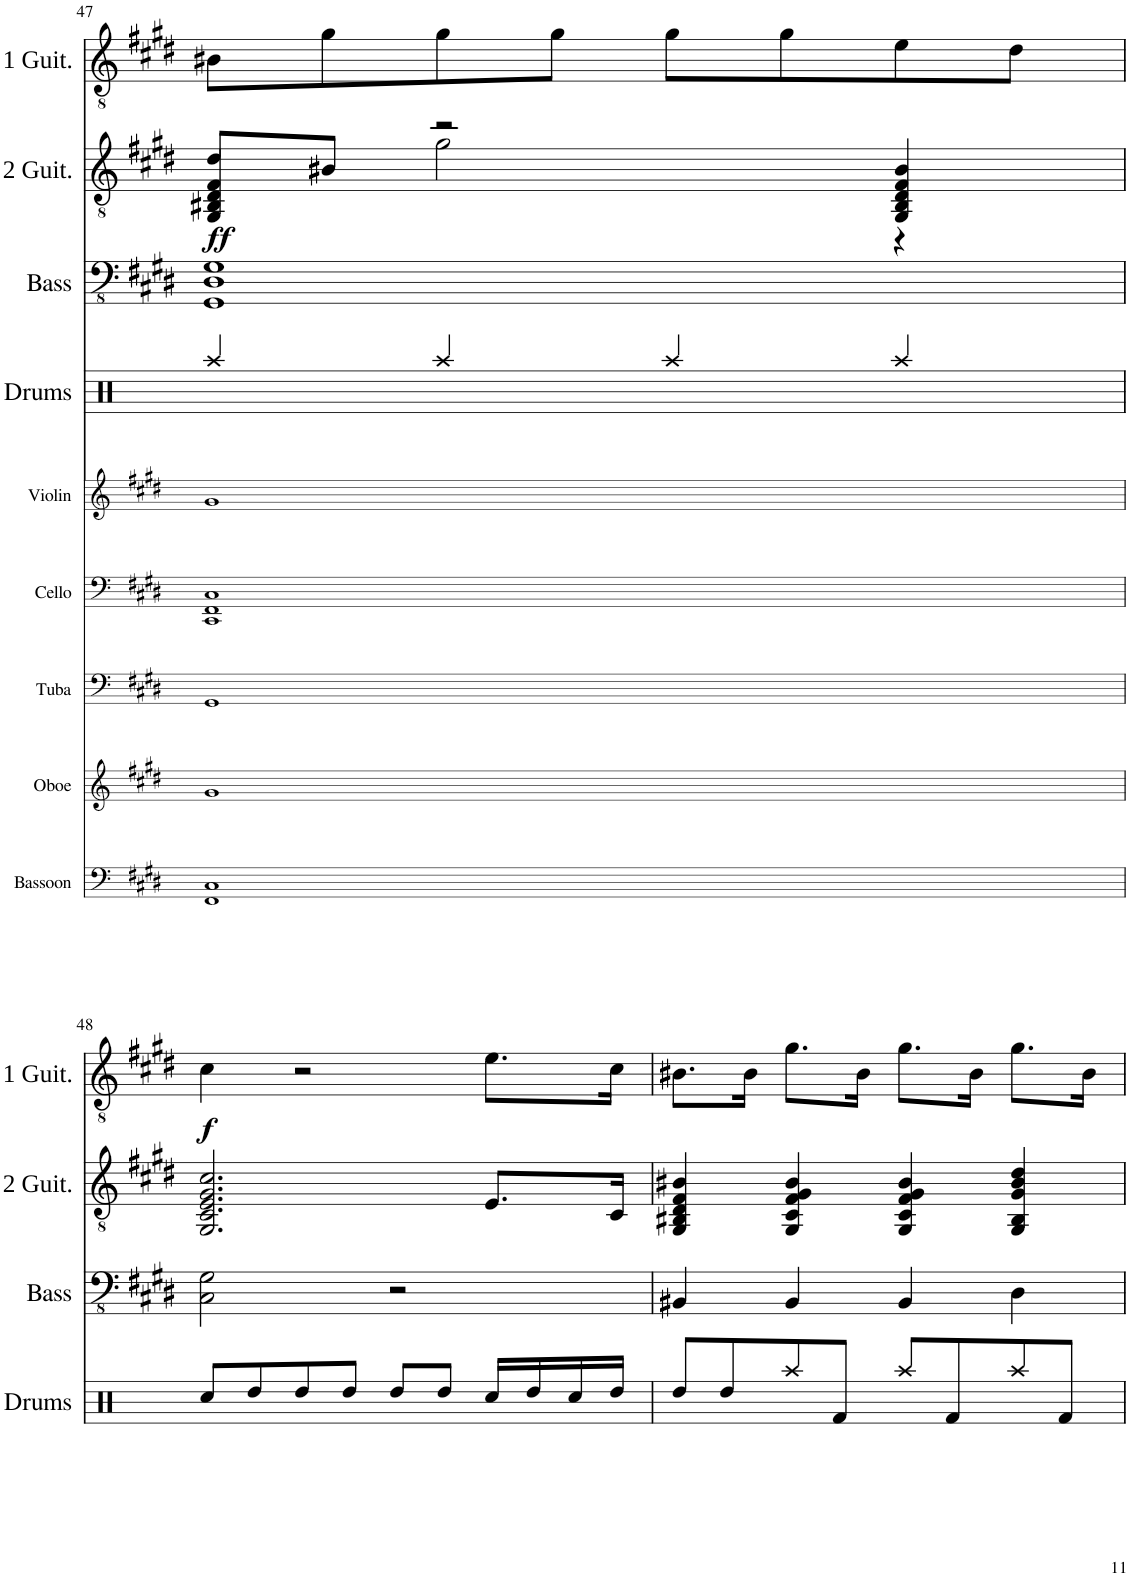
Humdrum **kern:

**kern	**kern	**kern	**kern	**kern	**kern	**kern	**dynam	**kern	**dynam
*part8	*part7	*part6	*part5	*part4	*part3	*part2	*part2	*part1	*part1
*staff8	*staff7	*staff6	*staff5	*staff4	*staff3	*staff2	*staff2	*staff1	*staff1
*I"Bassoon	*I"Oboe	*I"Tuba	*I"Violoncello	*I"Violin	*I"Bass Guitar	*I"Second Guitar	*	*I"First Guitar	*
*I'Bassoon	*I'Oboe	*I'Tuba	*	*I'Violin	*I'Bass	*I'2 Guit.	*	*I'1 Guit.	*
!!LO:PB:g=z
*clefF4	*clefG2	*clefF4	*clefF4	*clefG2	*clefFv4	*clefGv2	*	*clefGv2	*
*k[f#c#g#d#]	*k[f#c#g#d#]	*k[f#c#g#d#]	*k[f#c#g#d#]	*k[f#c#g#d#]	*k[f#c#g#d#]	*k[f#c#g#d#]	*	*k[f#c#g#d#]	*
*M4/4	*M4/4	*M4/4	*M4/4	*M4/4	*M4/4	*M4/4	*	*M4/4	*
=47	=47	=47	=47	=47	=47	=47	=47	=47	=47
*	*	*	*	*	*	*^	*	*	*
!	!	!	!	!	!	!	!	!LO:DY:b	!	!
1FF# 1C#	1g#	1GG#	1CC# 1FF# 1C#	1g#	1GGG# 1DD# 1GG#	4GG#/ 4BB#X/ 4D#/ 4F#/	8d#/L	ff	8B#X\L	.
.	.	.	.	.	.	.	8B#X/J	.	8g#\	.
.	.	.	.	.	.	2r	2g#\	.	8g#\	.
.	.	.	.	.	.	.	.	.	8g#\J	.
.	.	.	.	.	.	.	.	.	8g#\L	.
.	.	.	.	.	.	.	.	.	8g#\	.
.	.	.	.	.	.	4GG#/ 4BB#/ 4D#/ 4F#/ 4B#/	4r	.	8e\	.
.	.	.	.	.	.	.	.	.	8d#\J	.
*	*	*	*	*	*	*v	*v	*	*	*
!!LO:LB:g=z
=48	=48	=48	=48	=48	=48	=48	=48	=48	=48
!	!	!	!	!	!	!	!	!	!LO:DY:b
1r	1r	1r	1r	1r	2CC#\ 2GG#\	2.GG#/ 2.C#/ 2.E/ 2.G#/ 2.c#/	.	4c#\	f
.	.	.	.	.	.	.	.	2r	.
.	.	.	.	.	2r	.	.	.	.
.	.	.	.	.	.	8.E/L	.	8.e\L	.
.	.	.	.	.	.	16C#/Jk	.	16c#\Jk	.
=49	=49	=49	=49	=49	=49	=49	=49	=49	=49
1r	1r	1r	1r	1r	4BBB#X/	4GG#/ 4BB#X/ 4D#/ 4F#/ 4B#X/	.	8.B#X\L	.
.	.	.	.	.	.	.	.	16B#\Jk	.
.	.	.	.	.	4BBB#/	4GG#/ 4C#/ 4F#/ 4G#/ 4B#/	.	8.g#\L	.
.	.	.	.	.	.	.	.	16B#\Jk	.
.	.	.	.	.	4BBB#/	4GG#/ 4C#/ 4F#/ 4G#/ 4B#/	.	8.g#\L	.
.	.	.	.	.	.	.	.	16B#\Jk	.
.	.	.	.	.	4DD#\	4GG#/ 4BB#/ 4G#/ 4B#/ 4d#/	.	8.g#\L	.
.	.	.	.	.	.	.	.	16B#\Jk	.
=	=	=	=	=	=	=	=	=	=
*-	*-	*-	*-	*-	*-	*-	*-	*-	*-
